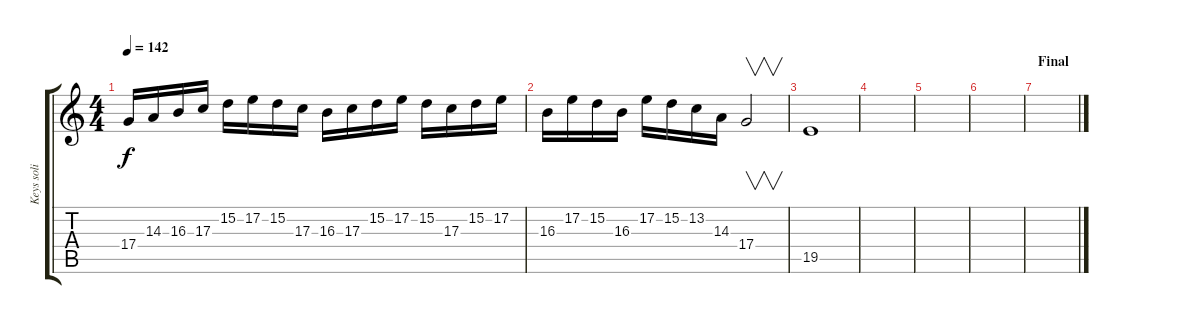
\track ("Keys soli" "Keys soli") {instrument acousticgrandpiano}
\staff {score tabs}
\tuning (E4 B3 G3 D3 A2 E2) {hide}
\ts (4 4)
\tempo 142
\clef g2
\ks c
17.4.16{dy f volume 12 instrument lead1square} 14.3.16 16.3.16 17.3.16 15.2.16 17.2.16 15.2.16 17.3.16 16.3.16 17.3.16 15.2.16 17.2.16 15.2.16 17.3.16 15.2.16 17.2.16 |
16.3.16 17.2.16 15.2.16 16.3.16 17.2.16 15.2.16 13.2.16 14.3.16 17.4.2{v} |
19.5.1{volume 1} |
|
|
|
\section ("" "Final")
